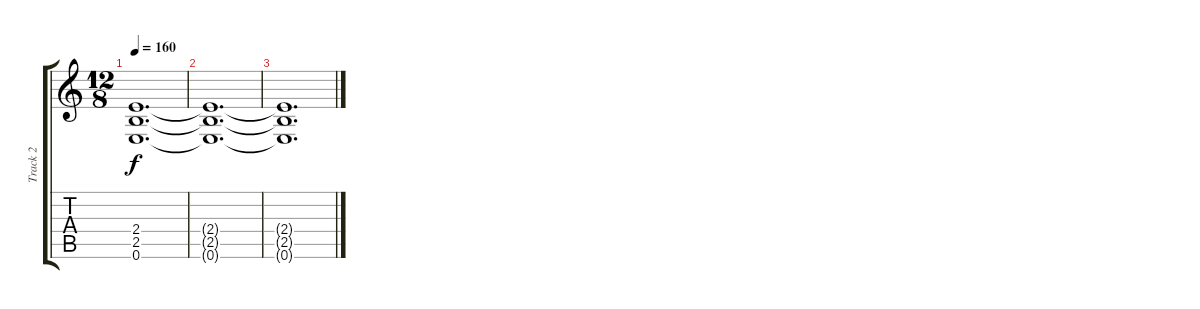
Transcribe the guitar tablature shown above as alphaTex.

\track ("Track 2" "Track 2") {instrument distortionguitar}
\staff {score tabs}
\tuning (E4 B3 G3 D3 A2 E2) {hide}
\ts (12 8)
\tempo 160
\clef g2
\ks c
(2.4{t} 2.5{t} 0.6{t}).1{d dy f} |
(2.4{t} 2.5{t} 0.6{t}).1{d} |
(2.4{t} 2.5{t} 0.6{t}).1{d}
